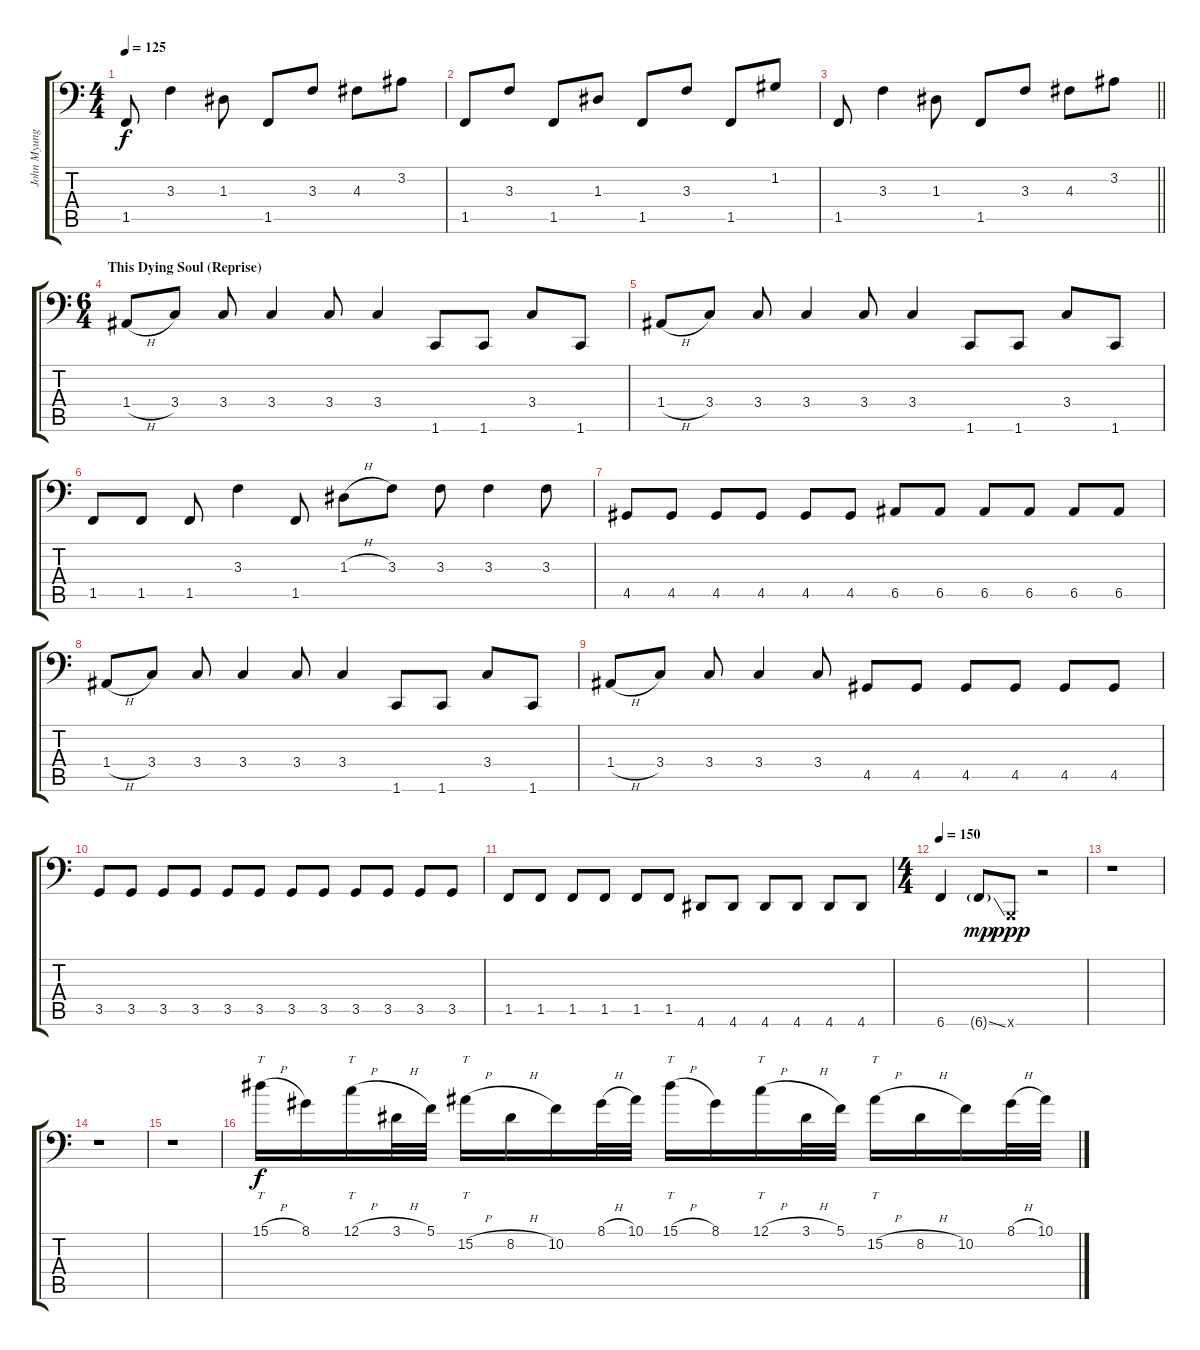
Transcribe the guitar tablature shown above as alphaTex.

\track ("John Myung" "John Myung") {instrument electricbassfinger}
\staff {score tabs}
\tuning (C3 G2 D2 A1 E1 B0) {hide}
\ts (4 4)
\tempo 125
\clef f4
\ks c
1.5.8{dy f} 3.3.4 1.3.8 1.5.8 3.3.8 4.3.8 3.2.8 |
1.5.8 3.3.8 1.5.8 1.3.8 1.5.8 3.3.8 1.5.8 1.2.8 |
\barLineRight lightlight
1.5.8 3.3.4 1.3.8 1.5.8 3.3.8 4.3.8 3.2.8 |
\ts (6 4)
\section ("" "This Dying Soul (Reprise)")
1.4{h}.8 3.4.8 3.4.8 3.4.4 3.4.8 3.4.4 1.6.8 1.6.8 3.4.8 1.6.8 |
1.4{h}.8 3.4.8 3.4.8 3.4.4 3.4.8 3.4.4 1.6.8 1.6.8 3.4.8 1.6.8 |
1.5.8 1.5.8 1.5.8 3.3.4 1.5.8 1.3{h}.8 3.3.8 3.3.8 3.3.4 3.3.8 |
4.5.8 4.5.8 4.5.8 4.5.8 4.5.8 4.5.8 6.5.8 6.5.8 6.5.8 6.5.8 6.5.8 6.5.8 |
1.4{h}.8 3.4.8 3.4.8 3.4.4 3.4.8 3.4.4 1.6.8 1.6.8 3.4.8 1.6.8 |
1.4{h}.8 3.4.8 3.4.8 3.4.4 3.4.8 4.5.8 4.5.8 4.5.8 4.5.8 4.5.8 4.5.8 |
3.5.8 3.5.8 3.5.8 3.5.8 3.5.8 3.5.8 3.5.8 3.5.8 3.5.8 3.5.8 3.5.8 3.5.8 |
1.5.8 1.5.8 1.5.8 1.5.8 1.5.8 1.5.8 4.6.8 4.6.8 4.6.8 4.6.8 4.6.8 4.6.8 |
\ts (4 4)
\tempo 150
6.6.4 6.6{ss g}.8{dy mp} 0.6{x}.8{dy ppp} r.2 |
r.1 |
r.1 |
r.1 |
15.1{h}.16{tt dy f} 8.1.16 12.1{h}.16{tt} 3.1{h}.32 5.1.32 15.2{h}.16{tt} 8.2{h}.16 10.2.16 8.1{h}.32 10.1.32 15.1{h}.16{tt} 8.1.16 12.1{h}.16{tt} 3.1{h}.32 5.1.32 15.2{h}.16{tt} 8.2{h}.16 10.2.16 8.1{h}.32 10.1.32
